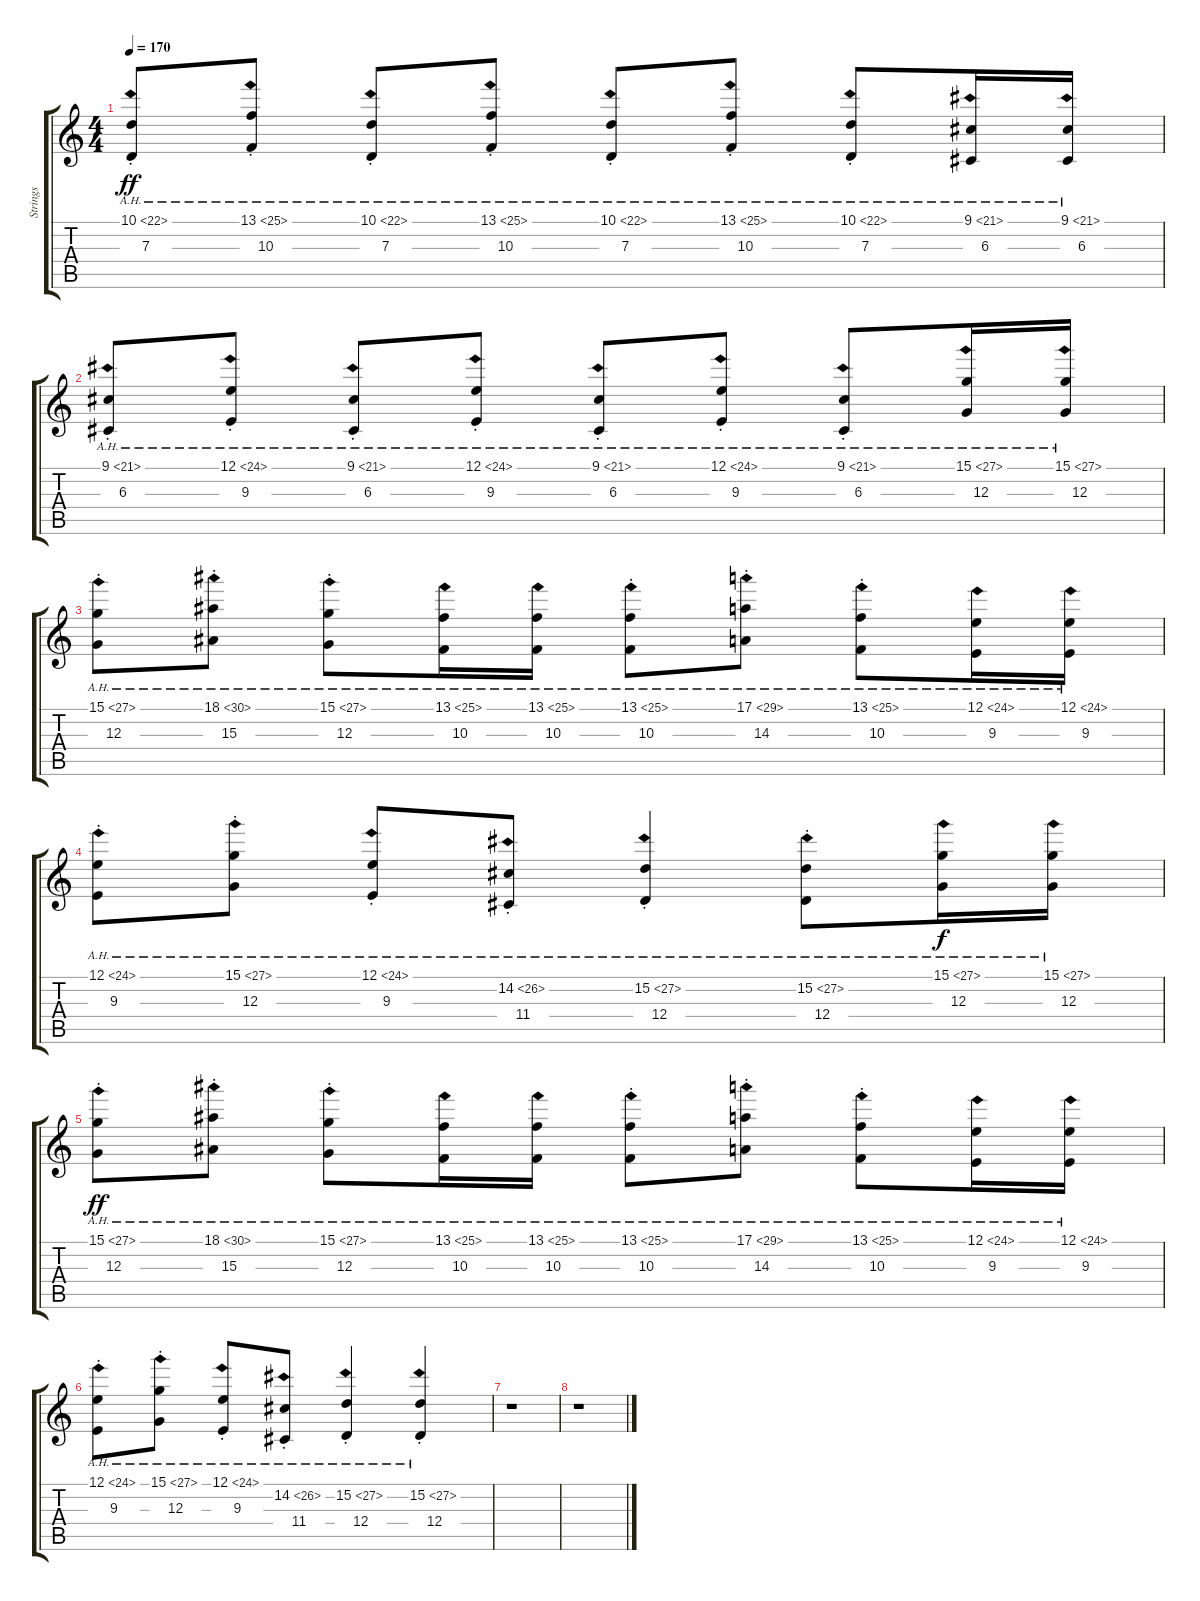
\track ("Strings" "Strings") {instrument stringensemble1}
\staff {score tabs}
\tuning (E4 B3 G3 D3 A2 E2) {hide}
\ts (4 4)
\tempo 170
\clef g2
\ks c
(10.1{ah 12 st} 7.3).8{dy ff} (13.1{ah 12 st} 10.3).8 (10.1{ah 12 st} 7.3).8 (13.1{ah 12 st} 10.3).8 (10.1{ah 12 st} 7.3).8 (13.1{ah 12 st} 10.3).8 (10.1{ah 12 st} 7.3).8 (9.1{ah 12} 6.3).16 (9.1{ah 12} 6.3).16 |
(9.1{ah 12 st} 6.3).8 (12.1{ah 12 st} 9.3).8 (9.1{ah 12 st} 6.3).8 (12.1{ah 12 st} 9.3).8 (9.1{ah 12 st} 6.3).8 (12.1{ah 12 st} 9.3).8 (9.1{ah 12 st} 6.3).8 (15.1{ah 12} 12.3).16 (15.1{ah 12} 12.3).16 |
(15.1{ah 12 st} 12.3).8 (18.1{ah 12 st} 15.3).8 (15.1{ah 12 st} 12.3).8 (13.1{ah 12} 10.3).16 (13.1{ah 12} 10.3).16 (13.1{ah 12 st} 10.3).8 (17.1{ah 12 st} 14.3).8 (13.1{ah 12 st} 10.3).8 (12.1{ah 12} 9.3).16 (12.1{ah 12} 9.3).16 |
(12.1{ah 12 st} 9.3).8 (15.1{ah 12 st} 12.3).8 (12.1{ah 12 st} 9.3).8 (14.2{ah 12 st} 11.4).8 (15.2{ah 12 st} 12.4).4 (15.2{ah 12 st} 12.4).8 (15.1{ah 12} 12.3).16{dy f} (15.1{ah 12} 12.3).16 |
(15.1{ah 12 st} 12.3).8{dy ff} (18.1{ah 12 st} 15.3).8 (15.1{ah 12 st} 12.3).8 (13.1{ah 12} 10.3).16 (13.1{ah 12} 10.3).16 (13.1{ah 12 st} 10.3).8 (17.1{ah 12 st} 14.3).8 (13.1{ah 12 st} 10.3).8 (12.1{ah 12} 9.3).16 (12.1{ah 12} 9.3).16 |
(12.1{ah 12 st} 9.3).8 (15.1{ah 12 st} 12.3).8 (12.1{ah 12 st} 9.3).8 (14.2{ah 12 st} 11.4).8 (15.2{ah 12 st} 12.4).4 (15.2{ah 12 st} 12.4).4 |
\section ("" "")
r.1 |
r.1
